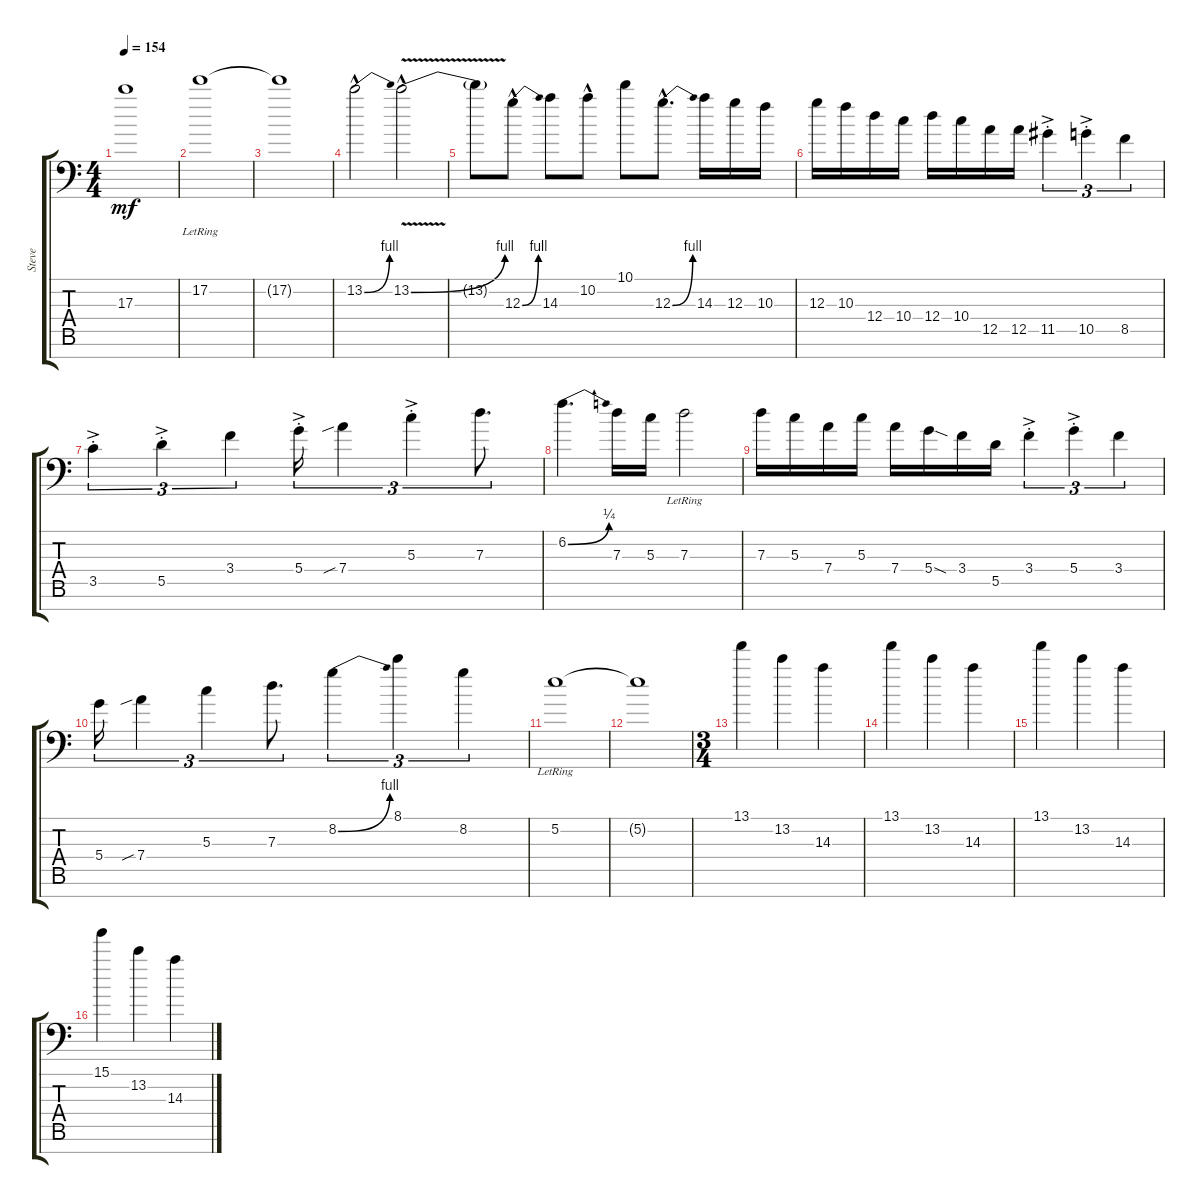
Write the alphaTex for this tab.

\track ("Steve" "Steve") {instrument distortionguitar}
\staff {score tabs}
\tuning (E4 B3 G3 D3 A2 E2 A1) {hide}
\ts (4 4)
\tempo 154
\clef f4
\ks c
17.3.1{dy mf} |
17.2{lr}.1 |
17.2{t}.1 |
13.2{be (bend 0 0 60 4) hac}.2 13.2{be (bend 0 0 60 4) v hac}.2 |
13.2{t}.8 12.3{be (bend 0 0 60 4) hac}.8 14.3.8 10.2{hac}.8 10.1.8 12.3{be (bend 0 0 60 4) hac}.8{d} 14.3.16 12.3.16 10.3.16 |
12.3.16 10.3.16 12.4.16 10.4.16 12.4.16 10.4.16 12.5.16 12.5.16 11.5{ac st}.4{tu (3 2)} 10.5{ac st}.4{tu (3 2)} 8.5.4{tu (3 2)} |
3.5{ac st}.4{tu (3 2)} 5.5{ac st}.4{tu (3 2)} 3.4.4{tu (3 2)} 5.4{ac st}.16{tu (3 2)} 7.4{sib}.4{tu (3 2)} 5.3{ac st}.4{tu (3 2)} 7.3.8{d tu (3 2)} |
6.2{be (bend 0 0 60 1)}.4{d} 7.3.16 5.3.16 7.3{lr}.2 |
7.3.16 5.3.16 7.4.16 5.3.16 7.4.16 5.4{sod}.16 3.4.16 5.5.16 3.4{ac st}.4{tu (3 2)} 5.4{ac st}.4{tu (3 2)} 3.4.4{tu (3 2)} |
5.4.16{tu (3 2)} 7.4{sib}.4{tu (3 2)} 5.3.4{tu (3 2)} 7.3.8{d tu (3 2)} 8.2{be (bend 0 0 60 4)}.4{tu (3 2)} 8.1.4{tu (3 2)} 8.2.4{tu (3 2)} |
5.2{lr}.1 |
5.2{t}.1 |
\ts (3 4)
13.1.4 13.2.4 14.3.4 |
13.1.4 13.2.4 14.3.4 |
13.1.4 13.2.4 14.3.4 |
15.1.4 13.2.4 14.3.4
